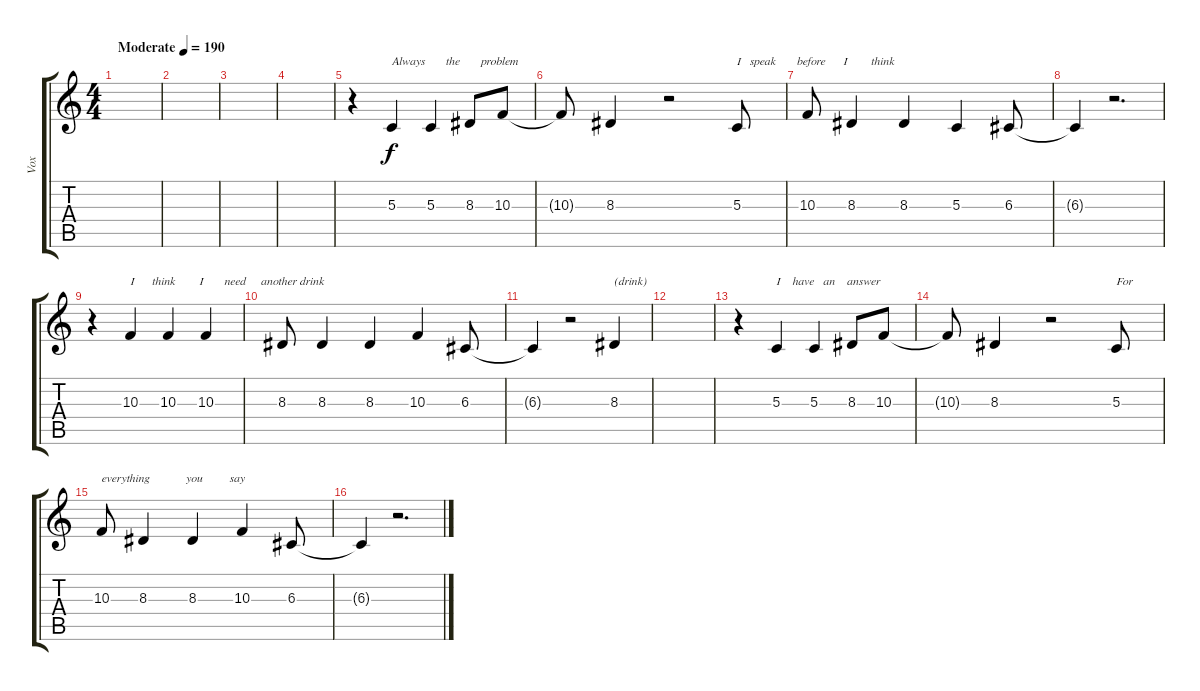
\track ("Vox" "Vox") {instrument oboe}
\staff {score tabs}
\tuning (E4 B3 G3 D3 A2 E2) {hide}
\ts (4 4)
\tempo (190 "Moderate")
\clef g2
\ks c
|
|
|
|
r.4 5.3.4{txt "Always       the       problem"} 5.3.4 8.3.8 10.3.8 |
10.3{t}.8 8.3.4 r.2 5.3.8{txt "I   speak       before      I        think"} |
10.3.8 8.3.4 8.3.4 5.3.4 6.3.8 |
6.3{t}.4 r.2{d} |
r.4 10.3.4{txt "I      think        I       need     another drink"} 10.3.4 10.3.4 |
8.3.8 8.3.4 8.3.4 10.3.4 6.3.8 |
6.3{t}.4 r.2 8.3.4{txt "(drink)"} |
|
r.4 5.3.4{txt "I    have   an    answer "} 5.3.4 8.3.8 10.3.8 |
10.3{t}.8 8.3.4 r.2 5.3.8{txt "For"} |
10.3.8{txt "everything            you         say"} 8.3.4 8.3.4 10.3.4 6.3.8 |
6.3{t}.4 r.2{d}
